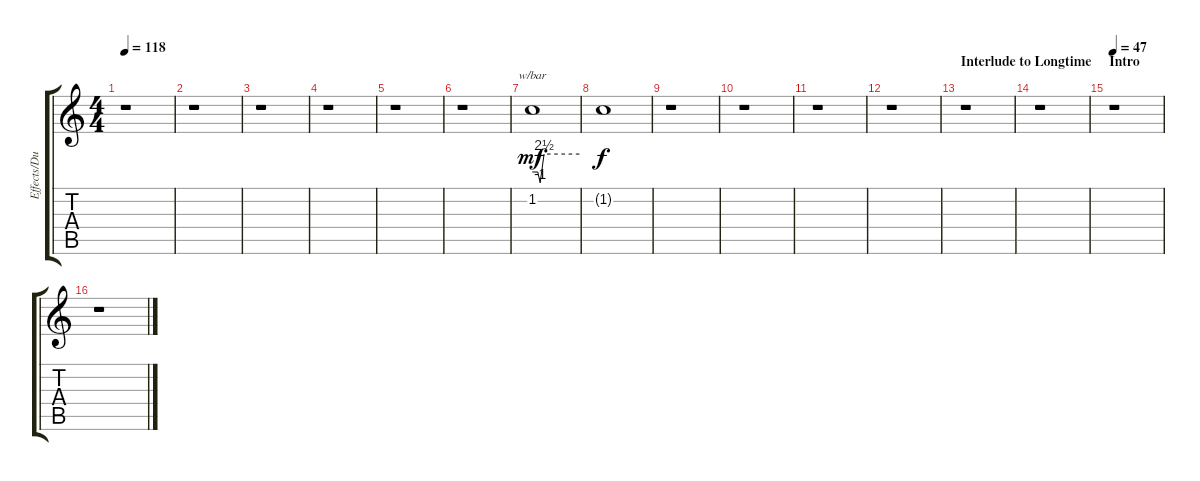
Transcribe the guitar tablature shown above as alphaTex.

\track ("Effects/Dubs" "Effects/Du") {instrument overdrivenguitar}
\staff {score tabs}
\tuning (E4 B3 G3 D3 A2 E2) {hide}
\ts (4 4)
\tempo 118
\clef g2
\ks c
r.1{dy f} |
r.1 |
r.1 |
r.1 |
r.1 |
r.1 |
1.2.1{tbe (custom default 0 0 7 0 10 -4 15 10 60 10) dy mf} |
1.2{t}.1{dy f} |
r.1 |
r.1 |
r.1 |
r.1 |
\section ("" "Interlude to Longtime")
r.1 |
r.1 |
\section ("" "Intro")
\tempo 47
r.1 |
r.1
